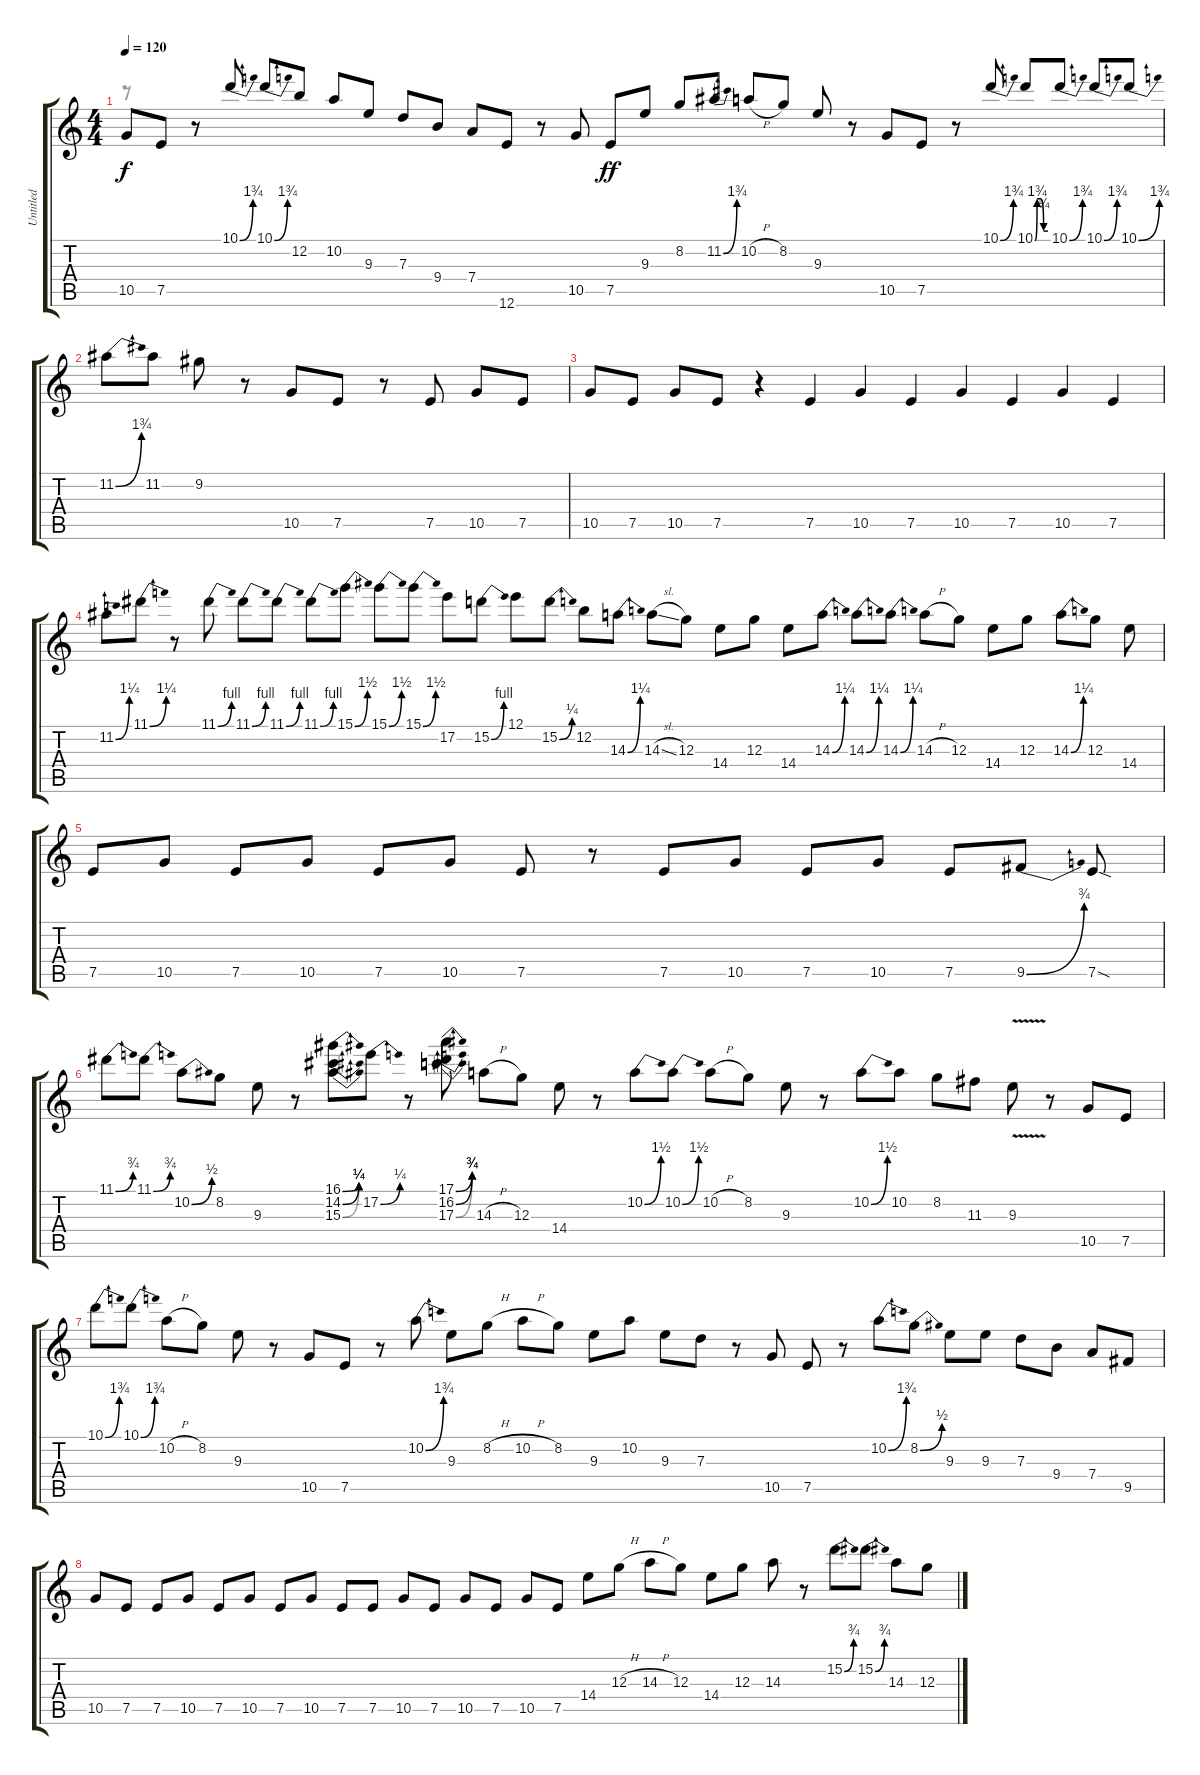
\track ("Untitled" "Untitled") {instrument acousticguitarnylon}
\staff {score tabs}
\tuning (E4 B3 G3 D3 A2 E2) {hide}
\voice
\ts (4 4)
\tempo 120
\clef g2
\ks c
10.5.8{dy f} 7.5.8 r.8 10.1{be (bend 0 0 60 7)}.8 10.1{be (bend 0 0 60 7)}.8 12.2.8 10.2.8 9.3.8 7.3.8 9.4.8 7.4.8 12.6.8 r.8 10.5.8 7.5.8{dy ff} 9.3.8 8.2.8 11.2{be (bend 0 0 60 7)}.8 10.2{h}.8 8.2.8 9.3.8 r.8 10.5.8 7.5.8 r.8 10.1{be (bend 0 0 60 7)}.8 10.1{be (custom 0 0 10 7 25 7 40 1 60 1)}.8 10.1{be (bend 0 0 60 7)}.8 10.1{be (bend 0 0 60 7)}.8 10.1{be (bend 0 0 60 7)}.8 |
11.2{be (bend 0 0 60 7)}.8 11.2.8 9.2.8 r.8 10.5.8 7.5.8 r.8 7.5.8 10.5.8 7.5.8 |
10.5.8 7.5.8 10.5.8 7.5.8 r.4 7.5.4 10.5.4 7.5.4 10.5.4 7.5.4 10.5.4 7.5.4 |
11.2{be (bend 0 0 60 5)}.8 11.1{be (bend 0 0 60 5)}.8 r.8 11.1{be (bend 0 0 60 4)}.8 11.1{be (bend 0 0 60 4)}.8 11.1{be (bend 0 0 60 4)}.8 11.1{be (bend 0 0 60 4)}.8 15.1{be (bend 0 0 60 6)}.8 15.1{be (bend 0 0 60 6)}.8 15.1{be (bend 0 0 60 6)}.8 17.2.8 15.2{be (bend 0 0 60 4)}.8 12.1.8 15.2{be (bend 0 0 60 1)}.8 12.2.8 14.3{be (bend 0 0 60 5)}.8 14.3{sl}.8 12.3.8 14.4.8 12.3.8 14.4.8 14.3{be (bend 0 0 60 5)}.8 14.3{be (bend 0 0 60 5)}.8 14.3{be (bend 0 0 60 5)}.8 14.3{h}.8 12.3.8 14.4.8 12.3.8 14.3{be (bend 0 0 60 5)}.8 12.3.8 14.4.8 |
7.5.8 10.5.8 7.5.8 10.5.8 7.5.8 10.5.8 7.5.8 r.8 7.5.8 10.5.8 7.5.8 10.5.8 7.5.8 9.5{be (bend 0 0 60 3)}.8 7.5{sod}.8 |
11.1{be (bend 0 0 60 3)}.8 11.1{be (bend 0 0 60 3)}.8 10.2{be (bend 0 0 60 2)}.8 8.2.8 9.3.8 r.8 (16.1{be (bend 0 0 60 1)} 14.2{be (bend 0 0 60 1)} 15.3{be (bend 0 0 60 1)}).8 17.2{be (bend 0 0 60 1)}.8 r.8 (17.1{be (bend 0 0 60 3)} 16.2{be (bend 0 0 60 3)} 17.3{be (bend 0 0 60 3)}).8 14.3{h}.8 12.3.8 14.4.8 r.8 10.2{be (bend 0 0 60 6)}.8 10.2{be (bend 0 0 60 6)}.8 10.2{h}.8 8.2.8 9.3.8 r.8 10.2{be (bend 0 0 60 6)}.8 10.2.8 8.2.8 11.3.8 9.3{v}.8 r.8 10.5.8 7.5.8 |
10.1{be (bend 0 0 60 7)}.8 10.1{be (bend 0 0 60 7)}.8 10.2{h}.8 8.2.8 9.3.8 r.8 10.5.8 7.5.8 r.8 10.2{be (bend 0 0 60 7)}.8 9.3.8 8.2{h}.8 10.2{h}.8 8.2.8 9.3.8 10.2.8 9.3.8 7.3.8 r.8 10.5.8 7.5.8 r.8 10.2{be (bend 0 0 60 7)}.8 8.2{be (bend 0 0 60 2)}.8 9.3.8 9.3.8 7.3.8 9.4.8 7.4.8 9.5.8 |
10.5.8 7.5.8 7.5.8 10.5.8 7.5.8 10.5.8 7.5.8 10.5.8 7.5.8 7.5.8 10.5.8 7.5.8 10.5.8 7.5.8 10.5.8 7.5.8 14.4.8 12.3{h}.8 14.3{h}.8 12.3.8 14.4.8 12.3.8 14.3.8 r.8 15.2{be (bend 0 0 60 3)}.8 15.2{be (bend 0 0 60 3)}.8 14.3.8 12.3.8
\voice
\clef g2
\ottava regular
\simile none
\ks c
r.8{dy f} |
|
|
|
|
|
|
